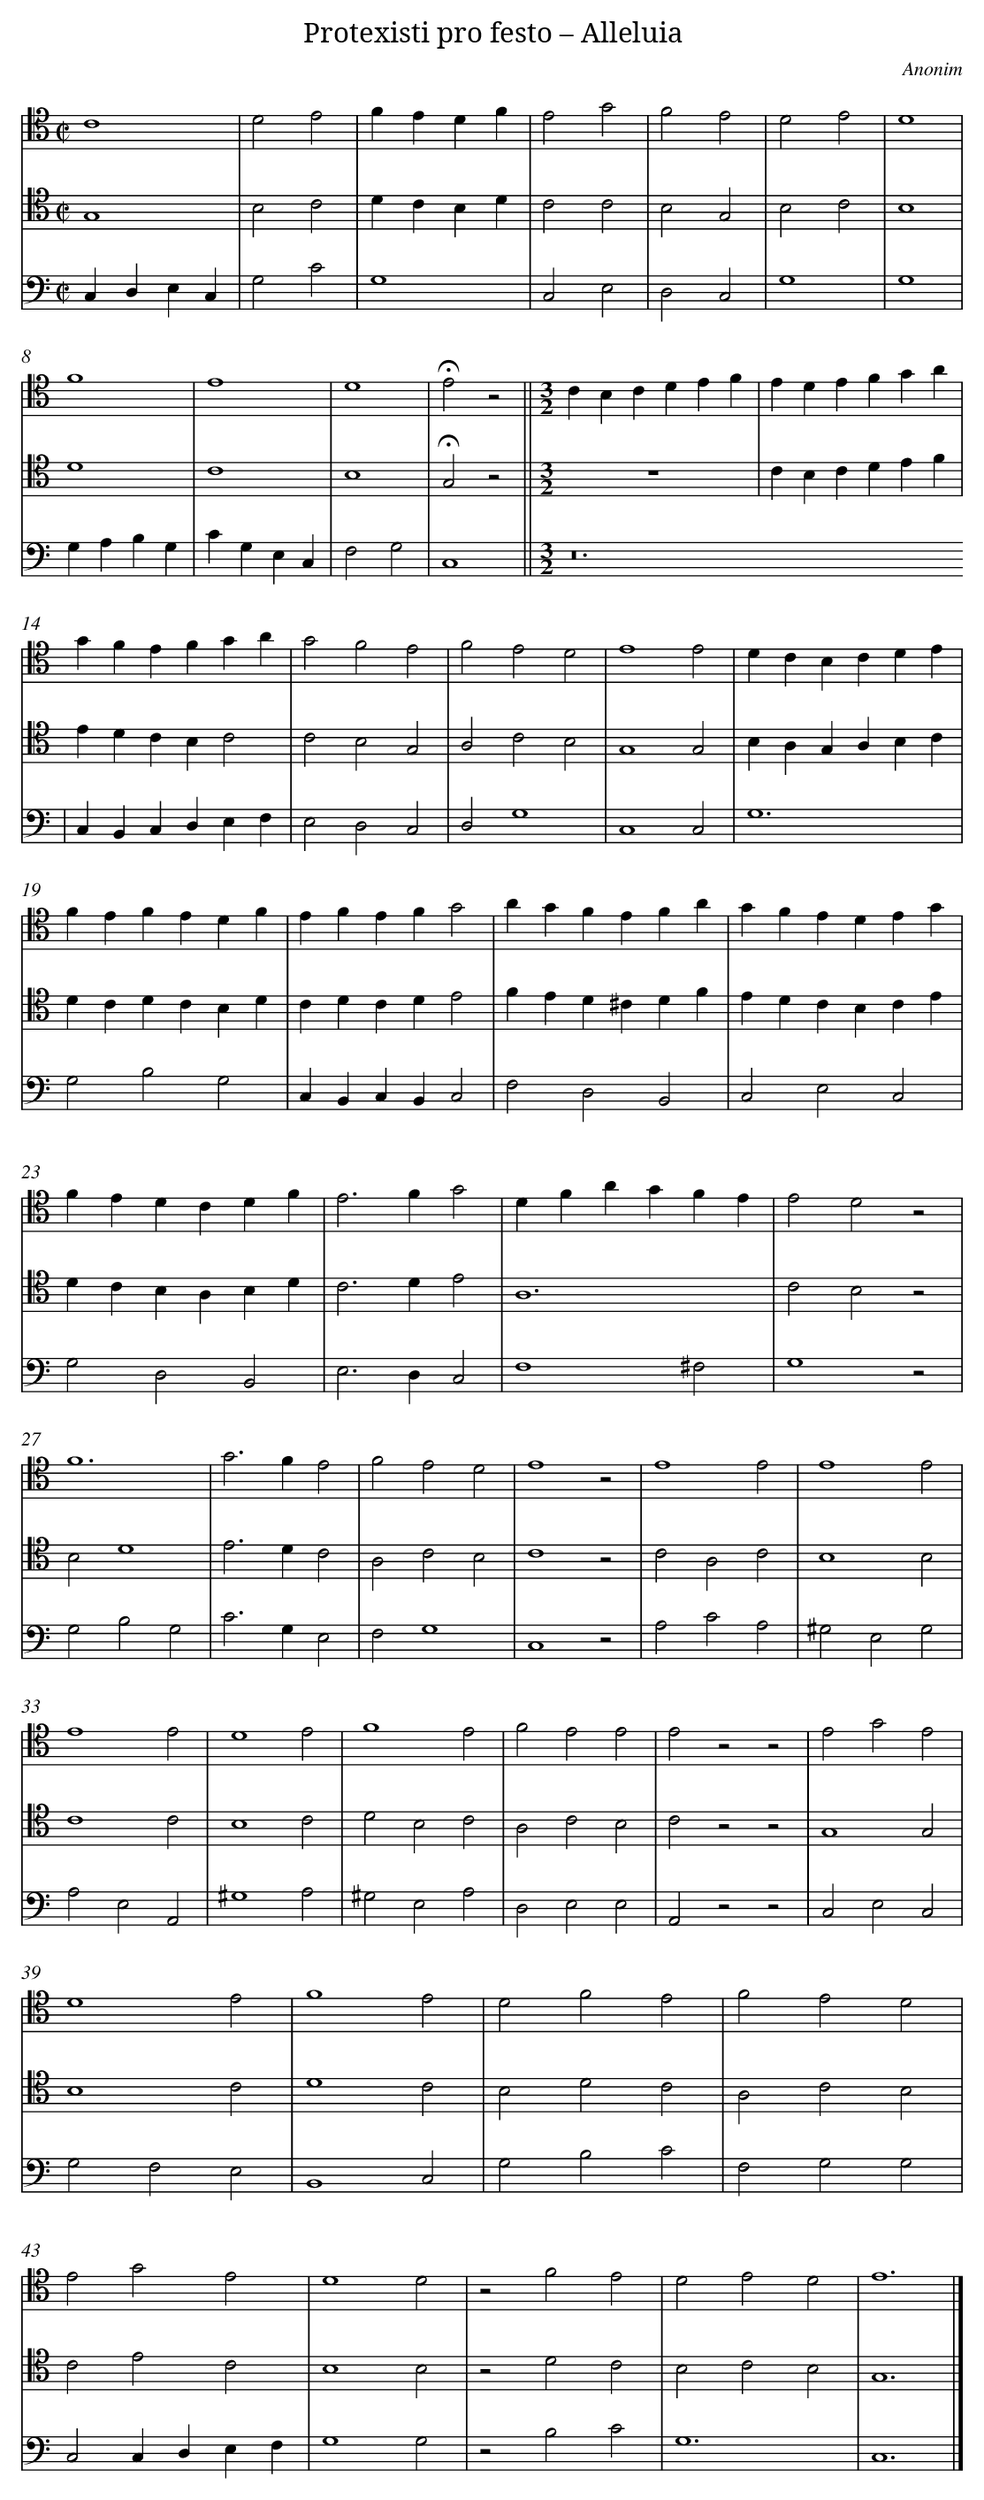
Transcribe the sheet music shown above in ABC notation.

X:1
T: Protexisti pro festo – Alleluia
C: Anonim
L: 1/4
M: C|
V: 1 clef=tenor
V: 2 clef=tenor
V: 3 clef=bass
K: C
[V:1] C4 |
[V:2] G,4 |
[V:3] C,D,E,C, |
[V:1] D2E2 |
[V:2] B,2C2 |
[V:3] G,2C2 |
[V:1] FEDF |
[V:2] DCB,D |
[V:3] G,4 |
[V:1] E2G2 |
[V:2] C2C2 |
[V:3] C,2E,2 |
[V:1] F2E2 |
[V:2] B,2G,2 |
[V:3] D,2C,2 |
[V:1] D2E2 |
[V:2] B,2C2 |
[V:3] G,4 |
[V:1] D4 |
[V:2] B,4 |
[V:3] G,4 |
[V:1] F4 |
[V:2] D4 |
[V:3] G,A,B,G, |
[V:1] E4 |
[V:2] C4 |
[V:3] CG,E,C, |
[V:1] D4 |
[V:2] B,4 |
[V:3] F,2G,2 |
[V:1] !fermata!E2z2 ||
[V:2] !fermata!G,2z2 ||
[V:3] C,4 ||
[V:1] [M:3/2]CB,CDEF |
[V:2] [M:3/2]z6 |
[V:3] [M:3/2]z12 [|]
[V:1] EDEFGA |
[V:2] CB,CDEF |
[V:3]  |
[V:1] GFEFGA |
[V:2] EDCB,C2 |
[V:3] C,B,,C,D,E,F, |
[V:1] G2F2E2 |
[V:2] C2B,2G,2 |
[V:3] E,2D,2C,2 |
[V:1] F2E2D2 |
[V:2] A,2C2B,2 |
[V:3] D,2G,4 |
[V:1] E4E2 |
[V:2] G,4G,2 |
[V:3] C,4C,2 |
[V:1] DCB,CDE |
[V:2] B,A,G,A,B,C |
[V:3] G,6 |
[V:1] FEFEDF |
[V:2] DCDCB,D |
[V:3] G,2B,2G,2 |
[V:1] EFEFG2 |
[V:2] CDCDE2 |
[V:3] C,B,,C,B,,C,2 |
[V:1] AGFEFA |
[V:2] FED^CDF |
[V:3] F,2D,2B,,2 |
[V:1] GFEDEG |
[V:2] EDCB,CE |
[V:3] C,2E,2C,2 |
[V:1] FEDCDF |
[V:2] DCB,A,B,D |
[V:3] G,2D,2B,,2 |
[V:1] E2>F2G2 |
[V:2] C2>D2E2 |
[V:3] E,2>D,2C,2 |
[V:1] DFAGFE |
[V:2] A,6 |
[V:3] F,4^F,2 |
[V:1] E2D2z2 |
[V:2] C2B,2z2 |
[V:3] G,4z2 |
[V:1] F6 |
[V:2] B,2D4 |
[V:3] G,2B,2G,2 |
[V:1] G2>F2E2 |
[V:2] E2>D2C2 |
[V:3] C2>G,2E,2 |
[V:1] F2E2D2 |
[V:2] A,2C2B,2 |
[V:3] F,2G,4 |
[V:1] E4z2 |
[V:2] C4z2 |
[V:3] C,4z2 |
[V:1] E4E2 |
[V:2] C2A,2C2 |
[V:3] A,2C2A,2 |
[V:1] E4E2 |
[V:2] B,4B,2 |
[V:3] ^G,2E,2G,2 |
[V:1] E4E2 |
[V:2] C4C2 |
[V:3] A,2E,2A,,2 |
[V:1] D4E2 |
[V:2] B,4C2 |
[V:3] ^G,4A,2 |
[V:1] F4E2 |
[V:2] D2B,2C2 |
[V:3] ^G,2E,2A,2 |
[V:1] F2E2E2 |
[V:2] A,2C2B,2 |
[V:3] D,2E,2E,2 |
[V:1] E2z2z2 |
[V:2] C2z2z2 |
[V:3] A,,2z2z2 |
[V:1] E2G2E2 |
[V:2] G,4G,2 |
[V:3] C,2E,2C,2 |
[V:1] D4E2 |
[V:2] B,4C2 |
[V:3] G,2F,2E,2 |
[V:1] F4E2 |
[V:2] D4C2 |
[V:3] B,,4C,2 |
[V:1] D2F2E2 |
[V:2] B,2D2C2 |
[V:3] G,2B,2C2 |
[V:1] F2E2D2 |
[V:2] A,2C2B,2 |
[V:3] F,2G,2G,2 |
[V:1] E2G2E2 |
[V:2] C2E2C2 |
[V:3] C,2C,D,E,F, |
[V:1] D4D2 |
[V:2] B,4B,2 |
[V:3] G,4G,2 |
[V:1] z2F2E2 |
[V:2] z2D2C2 |
[V:3] z2B,2C2 |
[V:1] D2E2D2 |
[V:2] B,2C2B,2 |
[V:3] G,6 |
[V:1] E6 |]
[V:2] G,6 |]
[V:3] C,6 |]
